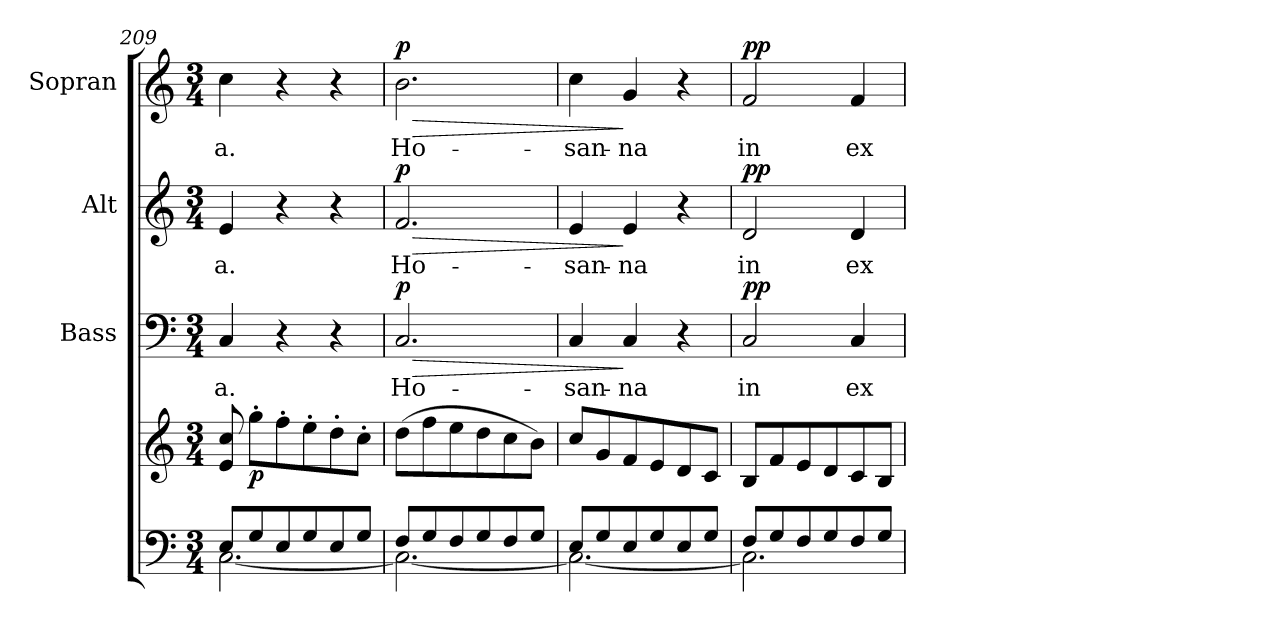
**kern	**kern	**dynam	**kern	**text	**dynam	**kern	**text	**dynam	**kern	**text	**dynam
*part4	*part4	*part4	*part3	*part3	*part3	*part2	*part2	*part2	*part1	*part1	*part1
*staff5	*staff4	*staff4/5	*staff3	*staff3	*staff3	*staff2	*staff2	*staff2	*staff1	*staff1	*staff1
*	*	*	*I"Bass	*	*	*I"Alt	*	*	*I"Sopran	*	*
*	*	*	*I'B.	*	*	*I'A.	*	*	*I'S.	*	*
!!LO:LB:g=z
*clefF4	*clefG2	*	*clefF4	*	*	*clefG2	*	*	*clefG2	*	*
*k[]	*k[]	*	*k[]	*	*	*k[]	*	*	*k[]	*	*
*C:	*C:	*	*C:	*	*	*C:	*	*	*C:	*	*
*M3/4	*M3/4	*	*M3/4	*	*	*M3/4	*	*	*M3/4	*	*
=209	=209	=209	=209	=209	=209	=209	=209	=209	=209	=209	=209
*^	*	*	*	*	*	*	*	*	*	*	*
!	!	!	!	!	!LO:LY:b	!	!	!LO:LY:b	!	!	!LO:LY:b	!
8E/L	[<2.C\	8e/ 8cc/	.	4C/	-a.	.	4e/	-a.	.	4cc\	-a.	.
!	!	!	!LO:DY:b	!	!	!	!	!	!	!	!	!
8G/	.	8gg'>\L	p	.	.	.	.	.	.	.	.	.
8E/	.	8ff'>\	.	4r	.	.	4r	.	.	4r	.	.
8G/	.	8ee'>\	.	.	.	.	.	.	.	.	.	.
8E/	.	8dd'>\	.	4r	.	.	4r	.	.	4r	.	.
8G/J	.	8cc'>\J	.	.	.	.	.	.	.	.	.	.
=210	=210	=210	=210	=210	=210	=210	=210	=210	=210	=210	=210	=210
!	!	!	!	!	!LO:LY:b	!LO:HP:b	!	!LO:LY:b	!LO:HP:b	!	!LO:LY:b	!LO:HP:b
!	!	!	!	!	!	!LO:DY:n=1:a	!	!	!LO:DY:n=1:a	!	!	!LO:DY:n=1:a
8F/L	2.C\_	(>8dd\L	.	2.C/	Ho-	> p	2.f/	Ho-	> p	2.b\	Ho-	> p
8G/	.	8ff\	.	.	.	.	.	.	.	.	.	.
8F/	.	8ee\	.	.	.	.	.	.	.	.	.	.
8G/	.	8dd\	.	.	.	.	.	.	.	.	.	.
8F/	.	8cc\	.	.	.	.	.	.	.	.	.	.
8G/J	.	8b\J)	.	.	.	.	.	.	.	.	.	.
=211	=211	=211	=211	=211	=211	=211	=211	=211	=211	=211	=211	=211
!	!	!	!	!	!LO:LY:b	!	!	!LO:LY:b	!	!	!LO:LY:b	!
8E/L	2.C\_	8cc/L	.	4C/	-san-	.	4e/	-san-	.	4cc\	-san-	.
8G/	.	8g/	.	.	.	.	.	.	.	.	.	.
!	!	!	!	!	!LO:LY:b	!	!	!LO:LY:b	!	!	!LO:LY:b	!
8E/	.	8f/	.	4C/	-na	]	4e/	-na	]	4g/	-na	]
8G/	.	8e/	.	.	.	.	.	.	.	.	.	.
8E/	.	8d/	.	4r	.	.	4r	.	.	4r	.	.
8G/J	.	8c/J	.	.	.	.	.	.	.	.	.	.
=212	=212	=212	=212	=212	=212	=212	=212	=212	=212	=212	=212	=212
!	!	!	!	!	!LO:LY:b	!LO:DY:a	!	!LO:LY:b	!LO:DY:a	!	!LO:LY:b	!LO:DY:a
8F/L	2.C\]	8B/L	.	2C/	in	pp	2d/	in	pp	2f/	in	pp
8G/	.	8f/	.	.	.	.	.	.	.	.	.	.
8F/	.	8e/	.	.	.	.	.	.	.	.	.	.
8G/	.	8d/	.	.	.	.	.	.	.	.	.	.
!	!	!	!	!	!LO:LY:b	!	!	!LO:LY:b	!	!	!LO:LY:b	!
8F/	.	8c/	.	4C/	ex-	.	4d/	ex-	.	4f/	ex-	.
8G/J	.	8B/J	.	.	.	.	.	.	.	.	.	.
*v	*v	*	*	*	*	*	*	*	*	*	*	*
=	=	=	=	=	=	=	=	=	=	=	=
*-	*-	*-	*-	*-	*-	*-	*-	*-	*-	*-	*-
